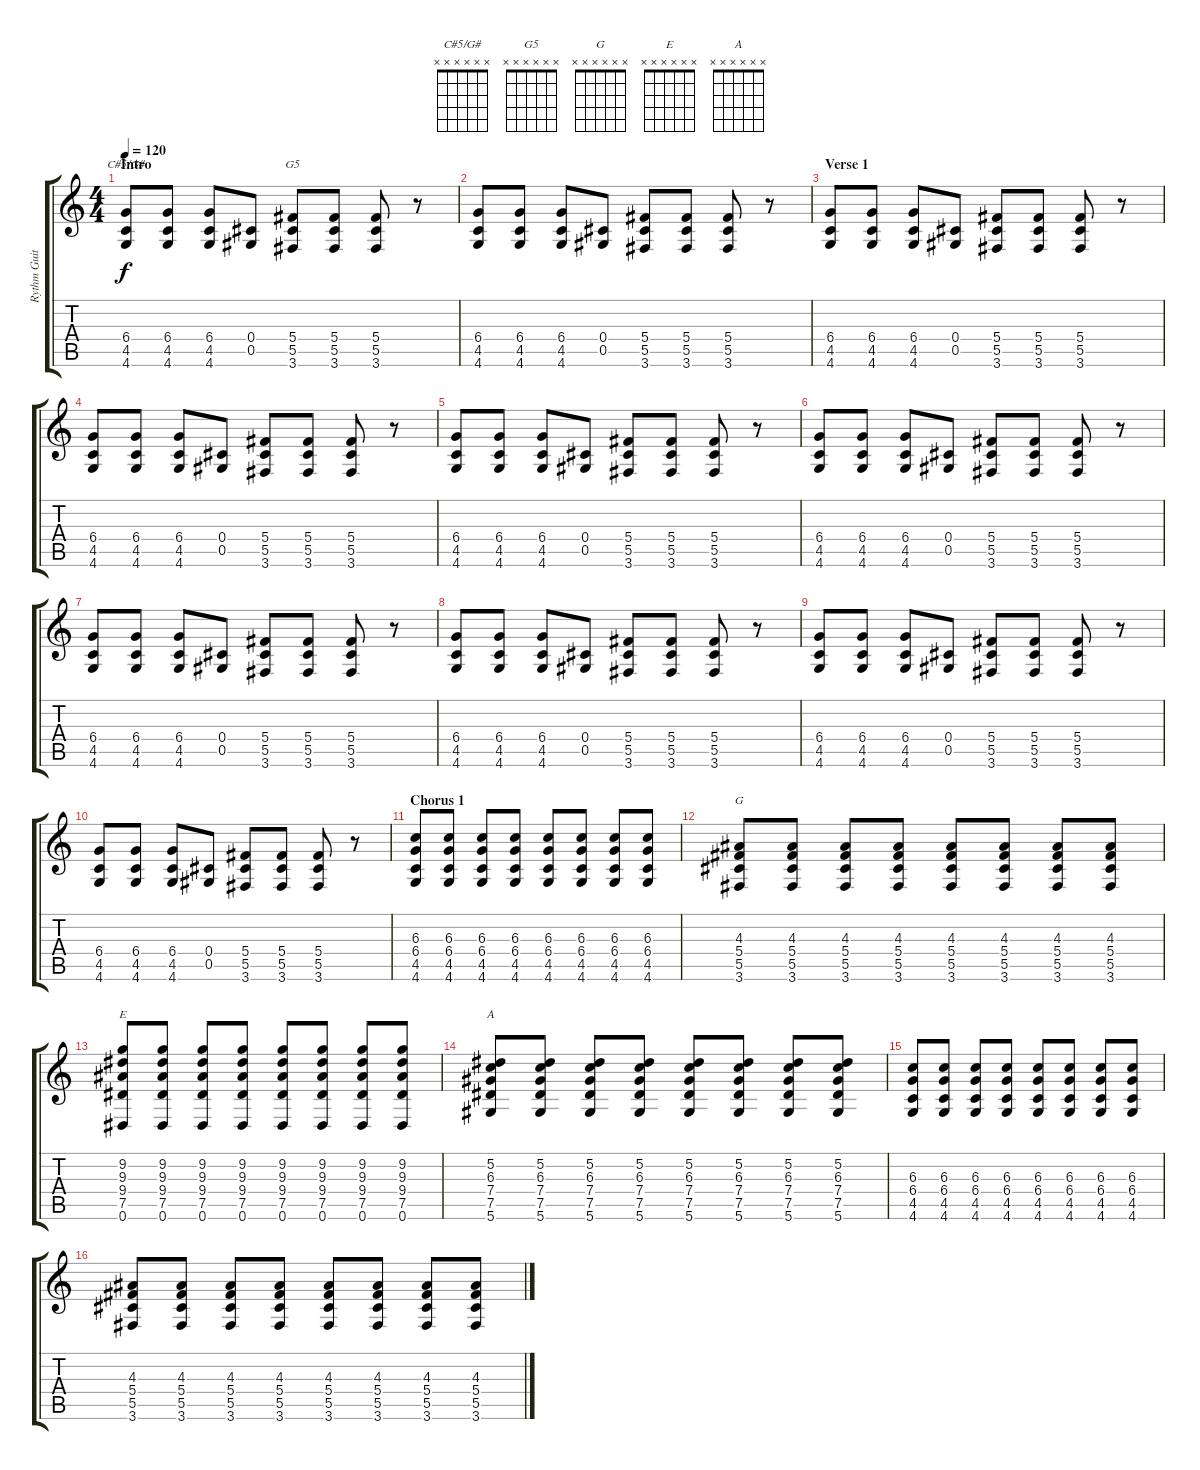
\track ("Rythm Guitar" "Rythm Guit") {instrument distortionguitar}
\staff {score tabs}
\tuning (Eb4 Bb3 Gb3 Db3 Ab2 Eb2) {hide}
\chord ("C#5/G#" x x x x x x)
\chord ("G5" x x x x x x)
\chord ("G" x x x x x x)
\chord ("E" x x x x x x)
\chord ("A" x x x x x x)
\ts (4 4)
\section ("" "Intro")
\tempo 120
\clef g2
\ks c
(6.4 4.5 4.6).8{ch "C#5/G#" dy f instrument distortionguitar} (6.4 4.5 4.6).8 (6.4 4.5 4.6).8 (0.4 0.5).8 (5.4 5.5 3.6).8{ch "G5"} (5.4 5.5 3.6).8 (5.4 5.5 3.6).8 r.8 |
(6.4 4.5 4.6).8 (6.4 4.5 4.6).8 (6.4 4.5 4.6).8 (0.4 0.5).8 (5.4 5.5 3.6).8 (5.4 5.5 3.6).8 (5.4 5.5 3.6).8 r.8 |
\section ("" "Verse 1")
(6.4 4.5 4.6).8 (6.4 4.5 4.6).8 (6.4 4.5 4.6).8 (0.4 0.5).8 (5.4 5.5 3.6).8 (5.4 5.5 3.6).8 (5.4 5.5 3.6).8 r.8 |
(6.4 4.5 4.6).8 (6.4 4.5 4.6).8 (6.4 4.5 4.6).8 (0.4 0.5).8 (5.4 5.5 3.6).8 (5.4 5.5 3.6).8 (5.4 5.5 3.6).8 r.8 |
(6.4 4.5 4.6).8 (6.4 4.5 4.6).8 (6.4 4.5 4.6).8 (0.4 0.5).8 (5.4 5.5 3.6).8 (5.4 5.5 3.6).8 (5.4 5.5 3.6).8 r.8 |
(6.4 4.5 4.6).8 (6.4 4.5 4.6).8 (6.4 4.5 4.6).8 (0.4 0.5).8 (5.4 5.5 3.6).8 (5.4 5.5 3.6).8 (5.4 5.5 3.6).8 r.8 |
(6.4 4.5 4.6).8 (6.4 4.5 4.6).8 (6.4 4.5 4.6).8 (0.4 0.5).8 (5.4 5.5 3.6).8 (5.4 5.5 3.6).8 (5.4 5.5 3.6).8 r.8 |
(6.4 4.5 4.6).8 (6.4 4.5 4.6).8 (6.4 4.5 4.6).8 (0.4 0.5).8 (5.4 5.5 3.6).8 (5.4 5.5 3.6).8 (5.4 5.5 3.6).8 r.8 |
(6.4 4.5 4.6).8 (6.4 4.5 4.6).8 (6.4 4.5 4.6).8 (0.4 0.5).8 (5.4 5.5 3.6).8 (5.4 5.5 3.6).8 (5.4 5.5 3.6).8 r.8 |
(6.4 4.5 4.6).8 (6.4 4.5 4.6).8 (6.4 4.5 4.6).8 (0.4 0.5).8 (5.4 5.5 3.6).8 (5.4 5.5 3.6).8 (5.4 5.5 3.6).8 r.8 |
\section ("" "Chorus 1")
(6.3 6.4 4.5 4.6).8 (6.3 6.4 4.5 4.6).8 (6.3 6.4 4.5 4.6).8 (6.3 6.4 4.5 4.6).8 (6.3 6.4 4.5 4.6).8 (6.3 6.4 4.5 4.6).8 (6.3 6.4 4.5 4.6).8 (6.3 6.4 4.5 4.6).8 |
(4.3 5.4 5.5 3.6).8{ch "G"} (4.3 5.4 5.5 3.6).8 (4.3 5.4 5.5 3.6).8 (4.3 5.4 5.5 3.6).8 (4.3 5.4 5.5 3.6).8 (4.3 5.4 5.5 3.6).8 (4.3 5.4 5.5 3.6).8 (4.3 5.4 5.5 3.6).8 |
(9.2 9.3 9.4 7.5 0.6).8{ch "E"} (9.2 9.3 9.4 7.5 0.6).8 (9.2 9.3 9.4 7.5 0.6).8 (9.2 9.3 9.4 7.5 0.6).8 (9.2 9.3 9.4 7.5 0.6).8 (9.2 9.3 9.4 7.5 0.6).8 (9.2 9.3 9.4 7.5 0.6).8 (9.2 9.3 9.4 7.5 0.6).8 |
(5.2 6.3 7.4 7.5 5.6).8{ch "A"} (5.2 6.3 7.4 7.5 5.6).8 (5.2 6.3 7.4 7.5 5.6).8 (5.2 6.3 7.4 7.5 5.6).8 (5.2 6.3 7.4 7.5 5.6).8 (5.2 6.3 7.4 7.5 5.6).8 (5.2 6.3 7.4 7.5 5.6).8 (5.2 6.3 7.4 7.5 5.6).8 |
(6.3 6.4 4.5 4.6).8 (6.3 6.4 4.5 4.6).8 (6.3 6.4 4.5 4.6).8 (6.3 6.4 4.5 4.6).8 (6.3 6.4 4.5 4.6).8 (6.3 6.4 4.5 4.6).8 (6.3 6.4 4.5 4.6).8 (6.3 6.4 4.5 4.6).8 |
(4.3 5.4 5.5 3.6).8 (4.3 5.4 5.5 3.6).8 (4.3 5.4 5.5 3.6).8 (4.3 5.4 5.5 3.6).8 (4.3 5.4 5.5 3.6).8 (4.3 5.4 5.5 3.6).8 (4.3 5.4 5.5 3.6).8 (4.3 5.4 5.5 3.6).8
